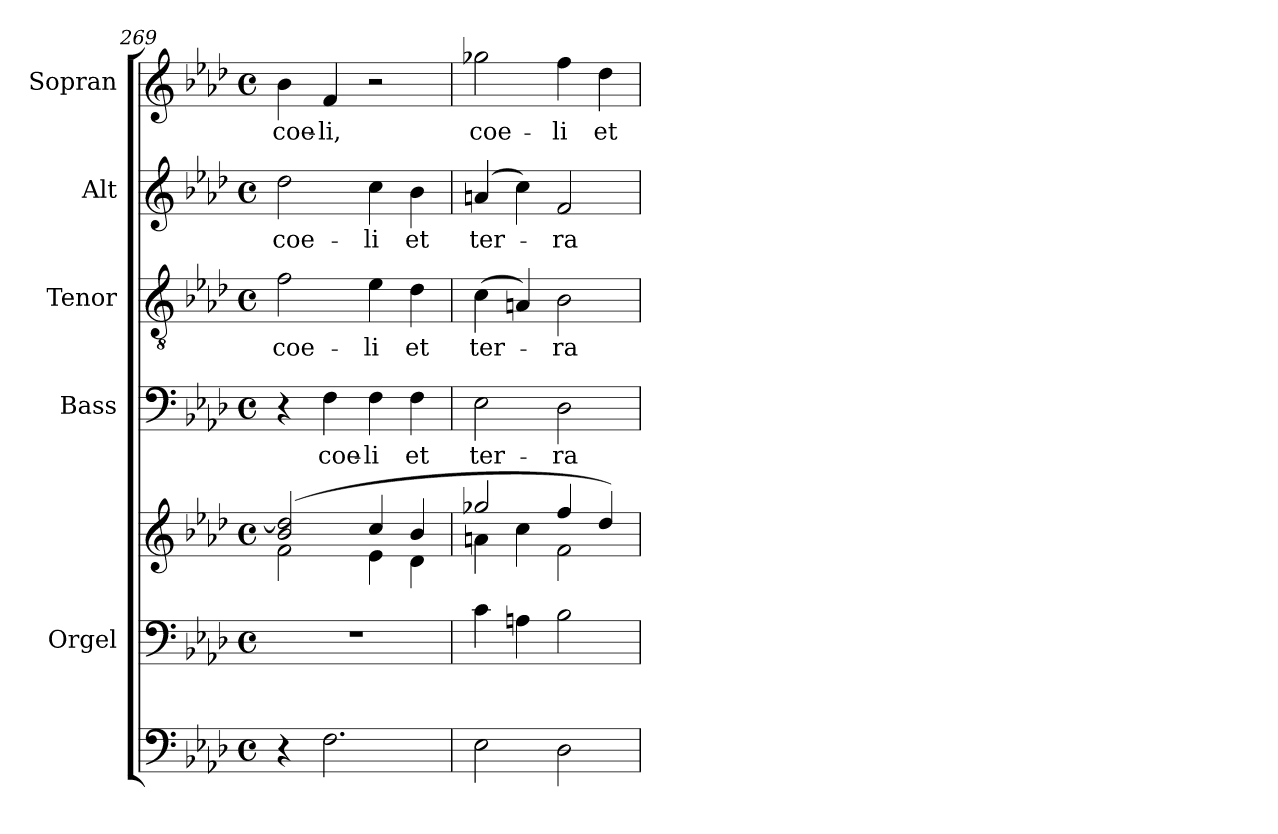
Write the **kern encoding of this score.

**kern	**kern	**kern	**kern	**text	**kern	**text	**kern	**text	**kern	**text
*part6	*part5	*part5	*part4	*part4	*part3	*part3	*part2	*part2	*part1	*part1
*staff7	*staff6	*staff5	*staff4	*staff4	*staff3	*staff3	*staff2	*staff2	*staff1	*staff1
*	*I"Orgel	*	*I"Bass	*	*I"Tenor	*	*I"Alt	*	*I"Sopran	*
*	*I'Org.	*	*I'B	*	*I'T	*	*I'A	*	*I'S	*
*clefF4	*clefF4	*clefG2	*clefF4	*	*clefGv2	*	*clefG2	*	*clefG2	*
*ITrd7c12	*	*	*	*	*	*	*	*	*	*
*k[b-e-a-d-]	*k[b-e-a-d-]	*k[b-e-a-d-]	*k[b-e-a-d-]	*	*k[b-e-a-d-]	*	*k[b-e-a-d-]	*	*k[b-e-a-d-]	*
*A-:	*A-:	*A-:	*A-:	*	*A-:	*	*A-:	*	*A-:	*
*M4/4	*M4/4	*M4/4	*M4/4	*	*M4/4	*	*M4/4	*	*M4/4	*
*met(c)	*met(c)	*met(c)	*met(c)	*	*met(c)	*	*met(c)	*	*met(c)	*
=269	=269	=269	=269	=269	=269	=269	=269	=269	=269	=269
*	*	*^	*	*	*	*	*	*	*	*
!	!	!	!	!	!	!	!LO:LY:b	!	!LO:LY:b	!	!LO:LY:b
4r	1r	(2b-/ 2dd-/]	2f\	4r	.	2f\	coe-	2dd-\	coe-	4b-\	coe-
!	!	!	!	!	!LO:LY:b	!	!	!	!	!	!LO:LY:b
2.FF\	.	.	.	4F\	coe-	.	.	.	.	4f/	-li,
!	!	!	!	!	!LO:LY:b	!	!LO:LY:b	!	!LO:LY:b	!	!
.	.	4cc/	4e-\	4F\	-li	4e-\	-li	4cc\	-li	2r	.
!	!	!	!	!	!LO:LY:b	!	!LO:LY:b	!	!LO:LY:b	!	!
.	.	4b-/	4d-\	4F\	et	4d-\	et	4b-\	et	.	.
=270	=270	=270	=270	=270	=270	=270	=270	=270	=270	=270	=270
!	!	!	!	!	!LO:LY:b	!	!LO:LY:b	!	!LO:LY:b	!	!LO:LY:b
2EE-\	4c\	2gg-X/	4an\	2E-\	ter-	(>4c\	ter-	(4an/	ter-	2gg-X\	coe-
.	4An\	.	4cc\	.	.	4An/)	.	4cc\)	.	.	.
!	!	!	!	!	!LO:LY:b	!	!LO:LY:b	!	!LO:LY:b	!	!LO:LY:b
2DD-\	2B-\	4ff/	2f\	2D-\	-ra	2B-\	-ra	2f/	-ra	4ff\	-li
!	!	!	!	!	!	!	!	!	!	!	!LO:LY:b
.	.	4dd-/)	.	.	.	.	.	.	.	4dd-\	et
*	*	*v	*v	*	*	*	*	*	*	*	*
=	=	=	=	=	=	=	=	=	=	=
*-	*-	*-	*-	*-	*-	*-	*-	*-	*-	*-
